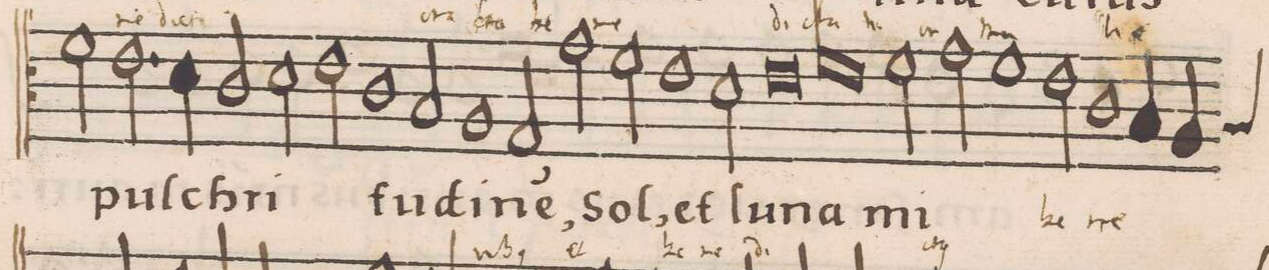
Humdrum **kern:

**kern	**text	**text
*I"CANTVS	*	*
*clefC3	*	*
*k[]	*	*
*met(C|)	*	*
*M2/1	*	*
2f\	.	.
2.e\	pul-	.
4d\	.	.
=32-	=32-	=32-
2c/	-chri-	.
2d\	.	.
2e\	.	.
1c\	-tu-	.
=33-	=33-	=33-
2B/	.	.
1A	-di-	-ri-
=34-	=34-	=34-
2G/	-ne(m),	-b(us)
2g\	Sol,	Et
2f\	.	.
1e\	et	be-
=35-	=35-	=35-
2d\	lu-	-ne-
0e	-na	-di-
=36-	=36-	=36-
*lig	*	*
1f	.	.
=37-	=37-	=37-
1e	.	.
*Xlig	*	*
2f\	mi-	-ct(us)
2g\	.	.
=38-	=38-	=38-
1f	.	.
2e\	.	be-
1c\	.	-ne-
=39-	=39-	=39-
4B/	.	.
*custos:B	*	*
4A/	.	.
*-	*-	*-
